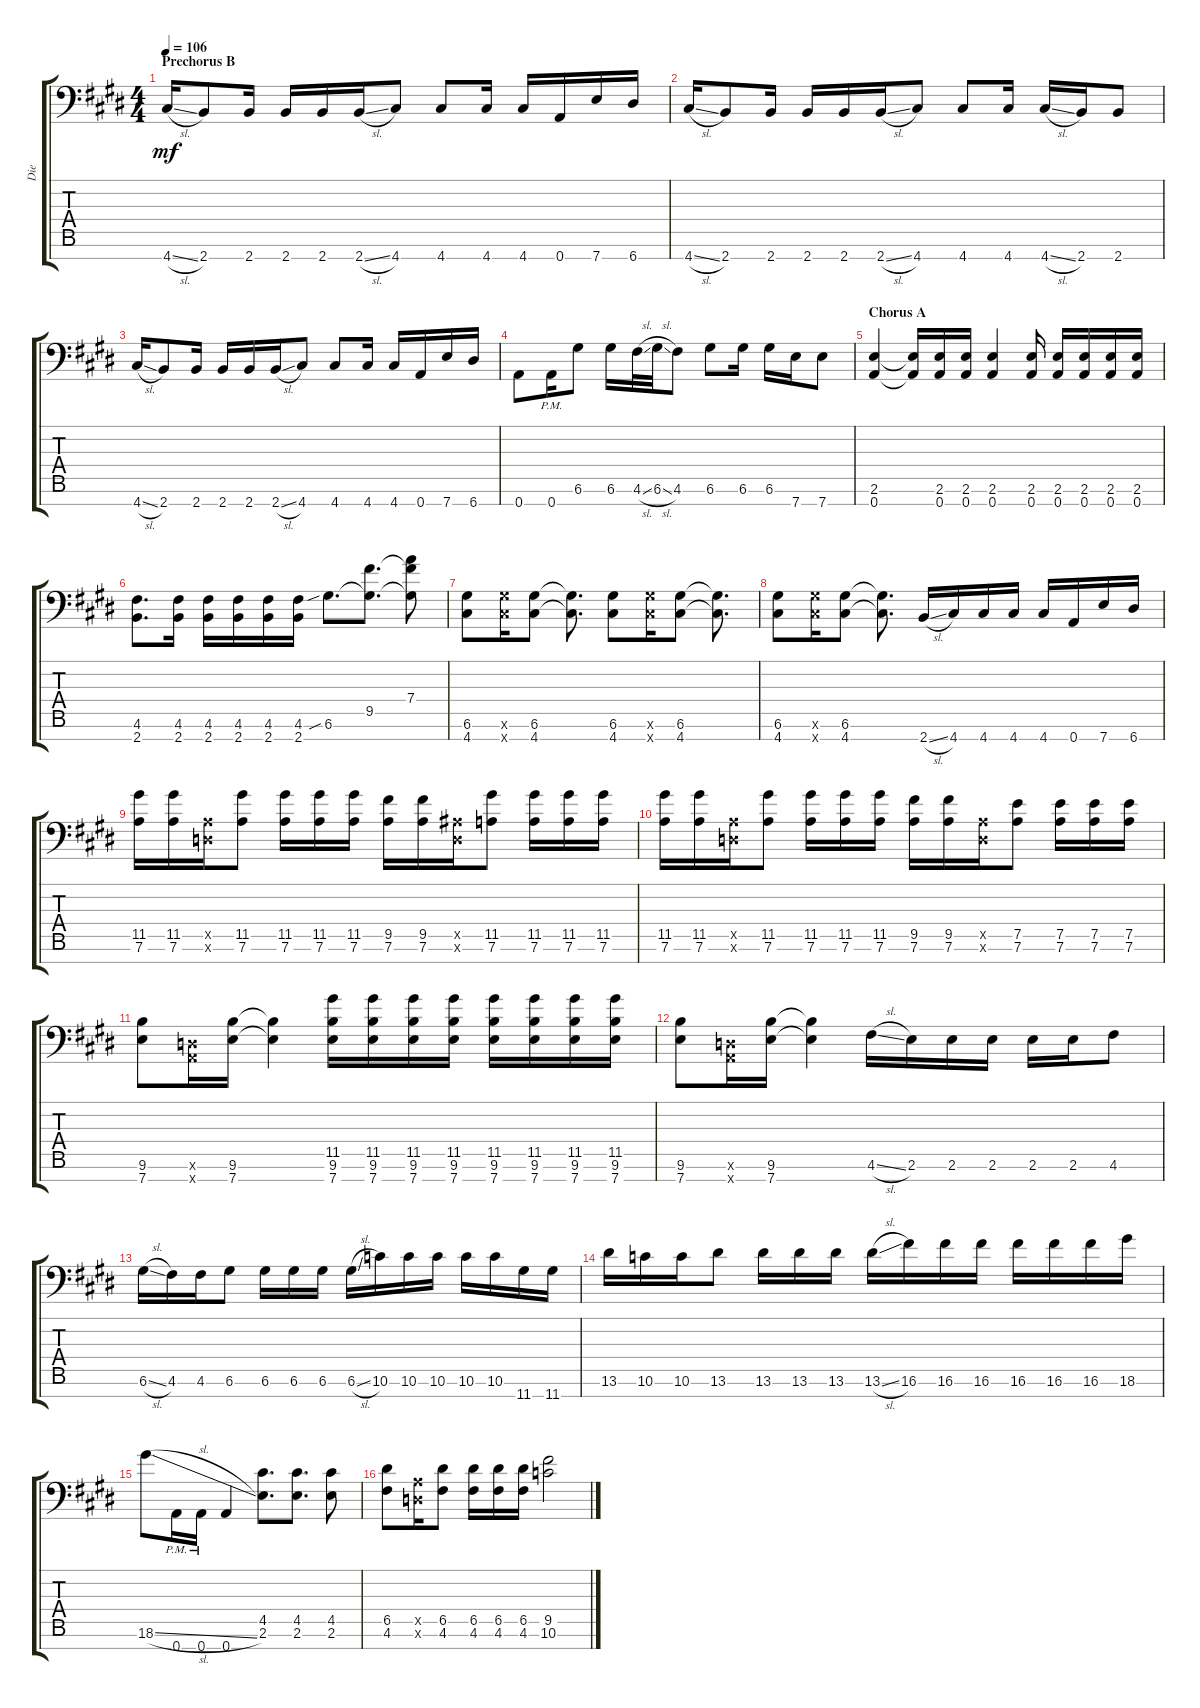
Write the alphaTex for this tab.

\track ("Die" "Die") {instrument distortionguitar}
\staff {score tabs}
\tuning (E4 B3 G3 D3 A2 D2 A1) {hide}
\ts (4 4)
\section ("" "Prechorus B")
\tempo 106
\clef f4
\ks c#minor
4.7{sl}.16{dy mf} 2.7.8 2.7.16 2.7.16 2.7.16 2.7{sl}.16 4.7.8 4.7.8 4.7.16 4.7.16 0.7.16 7.7.16 6.7.16 |
4.7{sl}.16 2.7.8 2.7.16 2.7.16 2.7.16 2.7{sl}.16 4.7.8 4.7.8 4.7.16 4.7{sl}.16 2.7.16 2.7.8 |
4.7{sl}.16 2.7.8 2.7.16 2.7.16 2.7.16 2.7{sl}.16 4.7.8 4.7.8 4.7.16 4.7.16 0.7.16 7.7.16 6.7.16 |
0.7.8 0.7{pm}.16 6.6.8 6.6.16 4.6{sl}.32 6.6{sl}.32 4.6.8 6.6.8 6.6.16 6.6.16 7.7.16 7.7.8 |
\section ("" "Chorus A")
(2.6 0.7).4 (2.6{t} 0.7{t}).16 (2.6 0.7).16 (2.6 0.7).16 (2.6 0.7).4 (2.6 0.7).16 (2.6 0.7).16 (2.6 0.7).16 (2.6 0.7).16 (2.6 0.7).16 |
(4.6 2.7).8{d} (4.6 2.7).16 (4.6 2.7).16 (4.6 2.7).16 (4.6 2.7).16 (4.6 2.7).16 6.6{sib}.8{d} (9.5 6.6{t}).8{d} (7.4 9.5{t} 6.6{t}).8 |
(6.6 4.7).8 (6.6{x} 4.7{x}).16 (6.6 4.7).8 (6.6{t} 4.7{t}).8{d} (6.6 4.7).8 (6.6{x} 4.7{x}).16 (6.6 4.7).8 (6.6{t} 4.7{t}).8{d} |
(6.6 4.7).8 (6.6{x} 4.7{x}).16 (6.6 4.7).8 (6.6{t} 4.7{t}).8{d} 2.7{sl}.16 4.7.16 4.7.16 4.7.16 4.7.16 0.7.16 7.7.16 6.7.16 |
(11.5 7.6).16 (11.5 7.6).16 (0.5{x} 0.6{x}).16 (11.5 7.6).8 (11.5 7.6).16 (11.5 7.6).16 (11.5 7.6).16 (9.5 7.6).16 (9.5 7.6).16 (1.5{x} 0.6{x}).16 (11.5 7.6).8 (11.5 7.6).16 (11.5 7.6).16 (11.5 7.6).16 |
(11.5 7.6).16 (11.5 7.6).16 (0.5{x} 0.6{x}).16 (11.5 7.6).8 (11.5 7.6).16 (11.5 7.6).16 (11.5 7.6).16 (9.5 7.6).16 (9.5 7.6).16 (0.5{x} 0.6{x}).16 (7.5 7.6).8 (7.5 7.6).16 (7.5 7.6).16 (7.5 7.6).16 |
(9.6 7.7).8 (0.6{x} 0.7{x}).16 (9.6 7.7).16 (9.6{t} 7.7{t}).4 (11.5 9.6 7.7).16 (11.5 9.6 7.7).16 (11.5 9.6 7.7).16 (11.5 9.6 7.7).16 (11.5 9.6 7.7).16 (11.5 9.6 7.7).16 (11.5 9.6 7.7).16 (11.5 9.6 7.7).16 |
(9.6 7.7).8 (0.6{x} 0.7{x}).16 (9.6 7.7).16 (9.6{t} 7.7{t}).4 4.6{sl}.16 2.6.16 2.6.16 2.6.16 2.6.16 2.6.16 4.6.8 |
6.6{sl}.16 4.6.16 4.6.16 6.6.8 6.6.16 6.6.16 6.6.16 6.6{sl}.16 10.6.16 10.6.16 10.6.16 10.6.16 10.6.16 11.7.16 11.7.16 |
13.6.16 10.6.16 10.6.16 13.6.8 13.6.16 13.6.16 13.6.16 13.6{sl}.16 16.6.16 16.6.16 16.6.16 16.6.16 16.6.16 16.6.16 18.6.16 |
18.6{sl}.8 0.7{pm}.16 0.7{pm}.16 0.7.4 (4.5 2.6).8{d} (4.5 2.6).8{d} (4.5 2.6).8 |
(6.5 4.6).8 (0.5{x} 0.6{x}).16 (6.5 4.6).8 (6.5 4.6).16 (6.5 4.6).16 (6.5 4.6).16 (9.5 10.6).2
